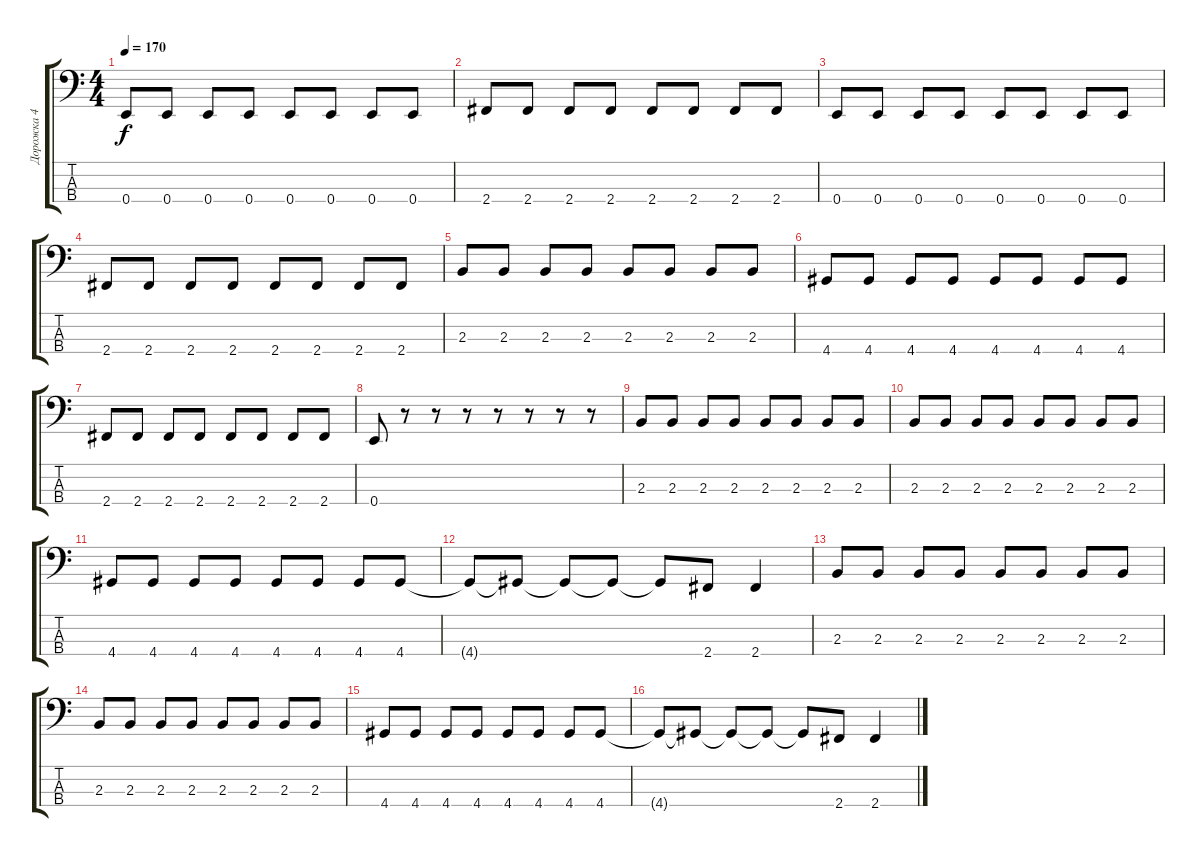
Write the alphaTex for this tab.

\track ("Дорожка 4" "Дорожка 4") {instrument electricbasspick}
\staff {score tabs}
\tuning (G2 D2 A1 E1) {hide}
\ts (4 4)
\tempo 170
\clef f4
\ks c
0.4.8{dy f} 0.4.8 0.4.8 0.4.8 0.4.8 0.4.8 0.4.8 0.4.8 |
2.4.8 2.4.8 2.4.8 2.4.8 2.4.8 2.4.8 2.4.8 2.4.8 |
0.4.8 0.4.8 0.4.8 0.4.8 0.4.8 0.4.8 0.4.8 0.4.8 |
2.4.8 2.4.8 2.4.8 2.4.8 2.4.8 2.4.8 2.4.8 2.4.8 |
2.3.8 2.3.8 2.3.8 2.3.8 2.3.8 2.3.8 2.3.8 2.3.8 |
4.4.8 4.4.8 4.4.8 4.4.8 4.4.8 4.4.8 4.4.8 4.4.8 |
2.4.8 2.4.8 2.4.8 2.4.8 2.4.8 2.4.8 2.4.8 2.4.8 |
0.4.8 r.8 r.8 r.8 r.8 r.8 r.8 r.8 |
2.3.8 2.3.8 2.3.8 2.3.8 2.3.8 2.3.8 2.3.8 2.3.8 |
2.3.8 2.3.8 2.3.8 2.3.8 2.3.8 2.3.8 2.3.8 2.3.8 |
4.4.8 4.4.8 4.4.8 4.4.8 4.4.8 4.4.8 4.4.8 4.4.8 |
4.4{t}.8 4.4{t}.8 4.4{t}.8 4.4{t}.8 4.4{t}.8 2.4.8 2.4.4 |
2.3.8 2.3.8 2.3.8 2.3.8 2.3.8 2.3.8 2.3.8 2.3.8 |
2.3.8 2.3.8 2.3.8 2.3.8 2.3.8 2.3.8 2.3.8 2.3.8 |
4.4.8 4.4.8 4.4.8 4.4.8 4.4.8 4.4.8 4.4.8 4.4.8 |
4.4{t}.8 4.4{t}.8 4.4{t}.8 4.4{t}.8 4.4{t}.8 2.4.8 2.4.4
